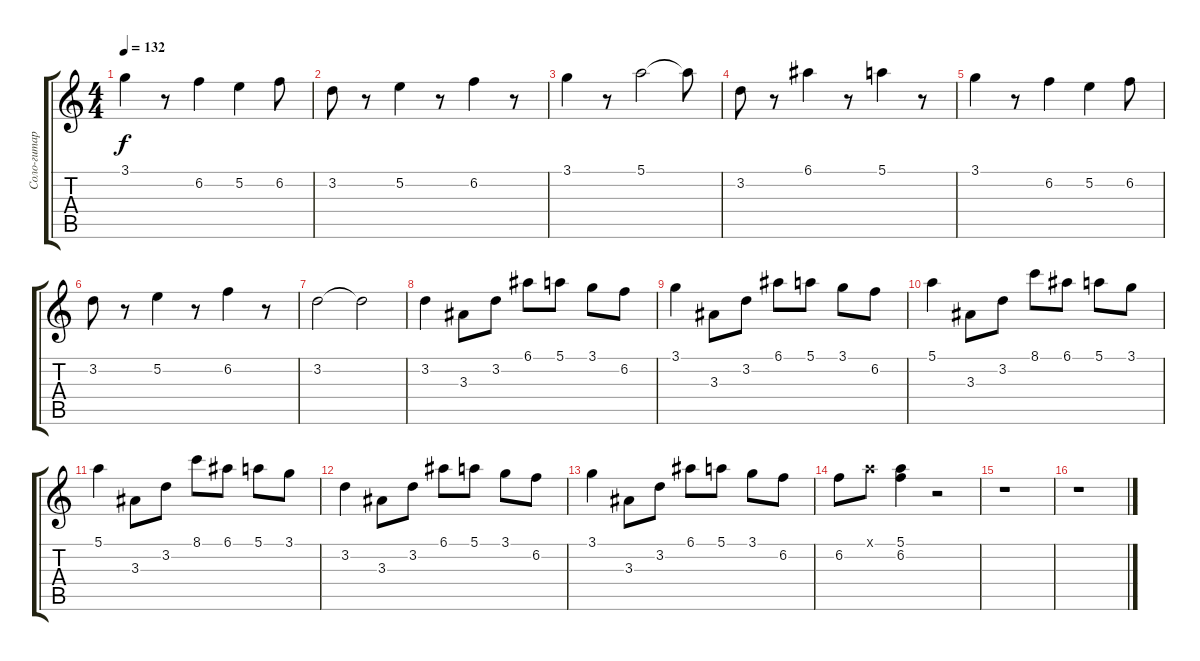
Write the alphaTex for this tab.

\track ("Соло-гитара" "Соло-гитар") {instrument electricguitarclean}
\staff {score tabs}
\tuning (E4 B3 G3 D3 A2 E2) {hide}
\ts (4 4)
\tempo 132
\clef g2
\ks c
3.1.4{dy f} r.8 6.2.4 5.2.4 6.2.8 |
3.2.8 r.8 5.2.4 r.8 6.2.4 r.8 |
3.1.4 r.8 5.1.2 5.1{t}.8 |
3.2.8 r.8 6.1.4 r.8 5.1.4 r.8 |
3.1.4 r.8 6.2.4 5.2.4 6.2.8 |
3.2.8 r.8 5.2.4 r.8 6.2.4 r.8 |
3.2.2 3.2{t}.2 |
3.2.4{volume 10} 3.3.8 3.2.8 6.1.8 5.1.8 3.1.8 6.2.8 |
3.1.4 3.3.8 3.2.8 6.1.8 5.1.8 3.1.8 6.2.8 |
5.1.4 3.3.8 3.2.8 8.1.8 6.1.8 5.1.8 3.1.8 |
5.1.4 3.3.8 3.2.8 8.1.8 6.1.8 5.1.8 3.1.8 |
3.2.4 3.3.8 3.2.8 6.1.8 5.1.8 3.1.8 6.2.8 |
3.1.4 3.3.8 3.2.8 6.1.8 5.1.8 3.1.8 6.2.8 |
6.2.8 5.1{x}.8 (5.1 6.2).4 r.2 |
r.1 |
r.1
